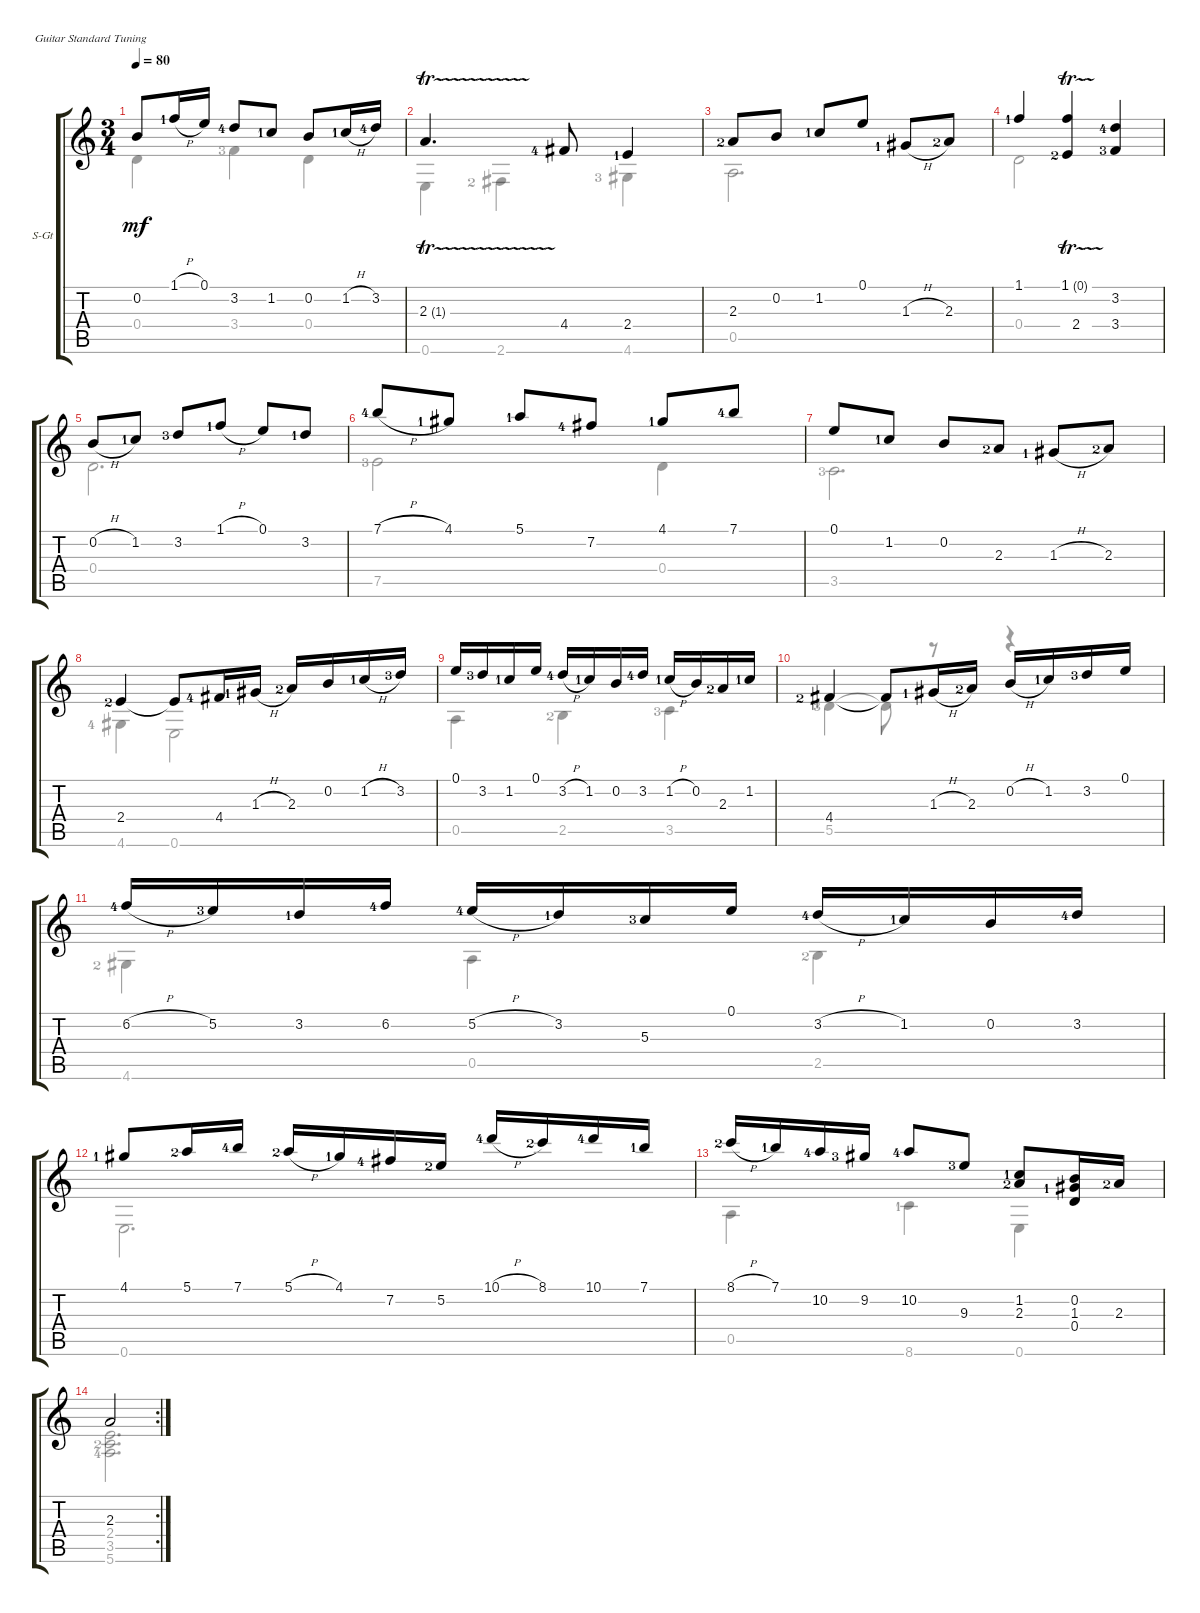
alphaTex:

\defaultSystemsLayout 4
\bracketExtendMode groupsimilarinstruments
\firstSystemTrackNameOrientation horizontal
\otherSystemsTrackNameOrientation horizontal
\track ("Steel Guitar" "S-Gt") {instrument acousticguitarsteel}
\staff {score tabs}
\tuning (E4 B3 G3 D3 A2 E2)
\voice
\ts (3 4)
\tempo 80
\clef g2
\ks c
0.2.8{dy mf} 1.1{h lf 2}.16 0.1.16 3.2{lf 5}.8 1.2{lf 2}.8 0.2.8 1.2{h lf 2}.16 3.2{lf 5}.16 |
2.3{tr (1 16)}.4{d} 4.4{lf 5}.8 2.4{lf 2}.4 |
2.3{lf 3}.8 0.2.8 1.2{lf 2}.8 0.1.8 1.3{h lf 2}.8 2.3{lf 3}.8 |
1.1{lf 2}.4 (1.1{tr (0 16)} 2.4{lf 3}).4 (3.2{lf 5} 3.4{lf 4}).4 |
0.2{h}.8 1.2{lf 2}.8 3.2{lf 4}.8 1.1{h lf 2}.8 0.1.8 3.2{lf 2}.8 |
7.1{h lf 5}.8 4.1{lf 2}.8 5.1{lf 2}.8 7.2{lf 5}.8 4.1{lf 2}.8 7.1{lf 5}.8 |
0.1.8 1.2{lf 2}.8 0.2.8 2.3{lf 3}.8 1.3{h lf 2}.8 2.3{lf 3}.8 |
2.4{lf 3}.4 2.4{t}.8 4.4{lf 5}.16 1.3{h lf 2}.16 2.3{lf 3}.16 0.2.16 1.2{h lf 2}.16 3.2{lf 4}.16 |
0.1.16 3.2{lf 4}.16 1.2{lf 2}.16 0.1.16 3.2{h lf 5}.16 1.2{lf 2}.16 0.2.16 3.2{lf 5}.16 1.2{h lf 2}.16 0.2.16 2.3{lf 3}.16 1.2{lf 2}.16 |
4.4{lf 3}.4 4.4{t}.8 1.3{h lf 2}.16 2.3{lf 3}.16 0.2{h}.16 1.2{lf 2}.16 3.2{lf 4}.16 0.1.16 |
6.2{h lf 5}.16 5.2{lf 4}.16 3.2{lf 2}.16 6.2{lf 5}.16 5.2{h lf 5}.16 3.2{lf 2}.16 5.3{lf 4}.16 0.1.16 3.2{h lf 5}.16 1.2{lf 2}.16 0.2.16 3.2{lf 5}.16 |
4.1{lf 2}.8 5.1{lf 3}.16 7.1{lf 5}.16 5.1{h lf 3}.16 4.1{lf 2}.16 7.2{lf 5}.16 5.2{lf 3}.16 10.1{h lf 5}.16 8.1{lf 3}.16 10.1{lf 5}.16 7.1{lf 2}.16 |
8.1{h lf 3}.16 7.1{lf 2}.16 10.2{lf 5}.16 9.2{lf 4}.16 10.2{lf 5}.8 9.3{lf 4}.8 (2.3{lf 3} 1.2{lf 2}).8 (0.2 1.3{lf 2} 0.4).16 2.3{lf 3}.16 |
\rc 2
2.3.2
\voice
\clef g2
\ottava regular
\simile none
\ks c
0.4.4{dy mf} 3.4{lf 4}.4 0.4.4 |
0.6.4 2.6{lf 3}.4 4.6{lf 4}.4 |
0.5.2{d} |
0.4.2 |
0.4.2{d} |
7.5{lf 4}.2 0.4.4 |
3.5{lf 4}.2{d} |
4.6{lf 5}.4 0.6.2 |
0.5.4 2.5{lf 3}.4 3.5{lf 4}.4 |
5.5{lf 4}.4 5.5{t}.8 r.8 r.4 |
4.6{lf 3}.4 0.5.4 2.5{lf 3}.4 |
0.6.2{d} |
0.5.4 8.6{lf 2}.4 0.6.4 |
(5.6{lf 5} 3.5{lf 3} 2.4).2{d}
